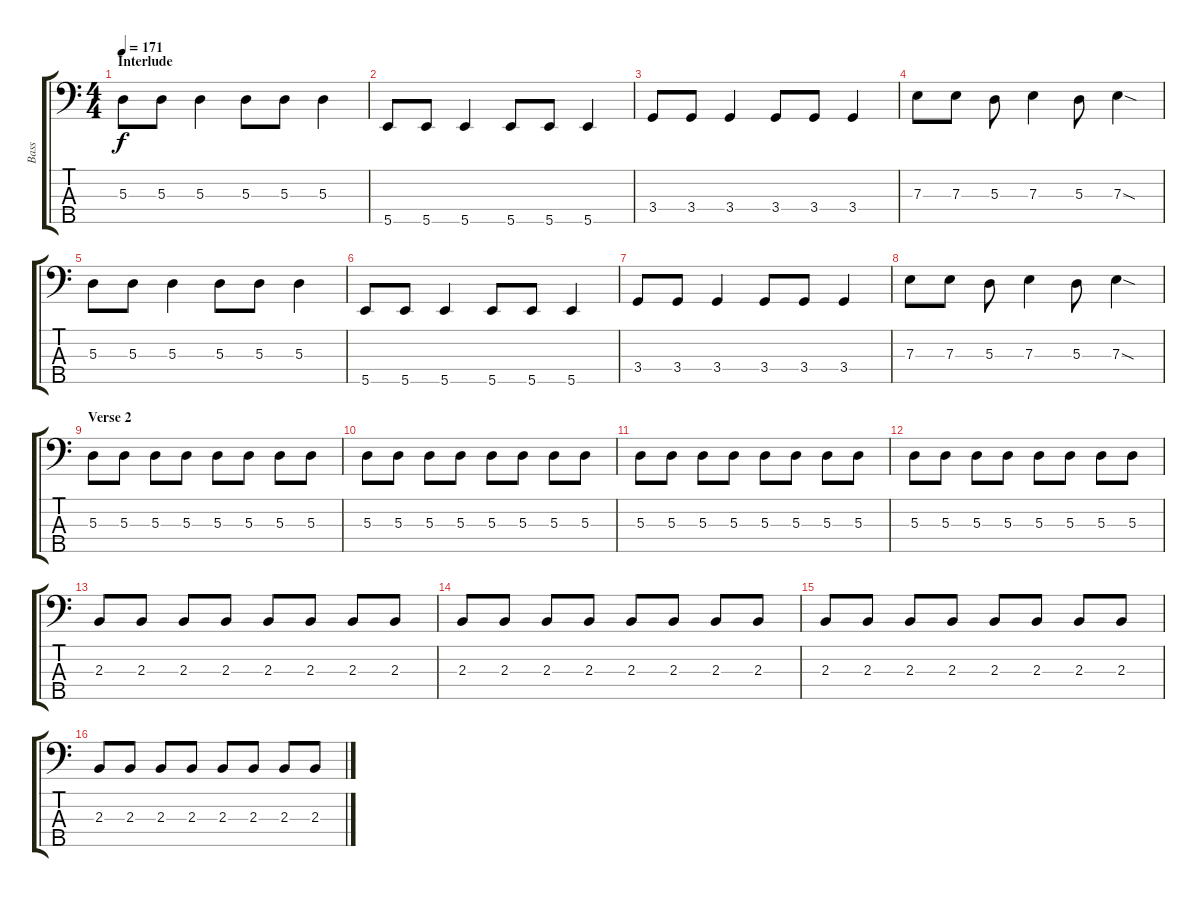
\track ("Bass" "Bass") {instrument electricbassfinger}
\staff {score tabs}
\tuning (G2 D2 A1 E1 B0) {hide}
\ts (4 4)
\section ("" "Interlude")
\tempo 171
\clef f4
\ks c
5.3.8{dy f} 5.3.8 5.3.4 5.3.8 5.3.8 5.3.4 |
5.5.8 5.5.8 5.5.4 5.5.8 5.5.8 5.5.4 |
3.4.8 3.4.8 3.4.4 3.4.8 3.4.8 3.4.4 |
7.3.8 7.3.8 5.3.8 7.3.4 5.3.8 7.3{sod}.4 |
5.3.8 5.3.8 5.3.4 5.3.8 5.3.8 5.3.4 |
5.5.8 5.5.8 5.5.4 5.5.8 5.5.8 5.5.4 |
3.4.8 3.4.8 3.4.4 3.4.8 3.4.8 3.4.4 |
7.3.8 7.3.8 5.3.8 7.3.4 5.3.8 7.3{sod}.4 |
\section ("" "Verse 2")
5.3.8 5.3.8 5.3.8 5.3.8 5.3.8 5.3.8 5.3.8 5.3.8 |
5.3.8 5.3.8 5.3.8 5.3.8 5.3.8 5.3.8 5.3.8 5.3.8 |
5.3.8 5.3.8 5.3.8 5.3.8 5.3.8 5.3.8 5.3.8 5.3.8 |
5.3.8 5.3.8 5.3.8 5.3.8 5.3.8 5.3.8 5.3.8 5.3.8 |
2.3.8 2.3.8 2.3.8 2.3.8 2.3.8 2.3.8 2.3.8 2.3.8 |
2.3.8 2.3.8 2.3.8 2.3.8 2.3.8 2.3.8 2.3.8 2.3.8 |
2.3.8 2.3.8 2.3.8 2.3.8 2.3.8 2.3.8 2.3.8 2.3.8 |
2.3.8 2.3.8 2.3.8 2.3.8 2.3.8 2.3.8 2.3.8 2.3.8
